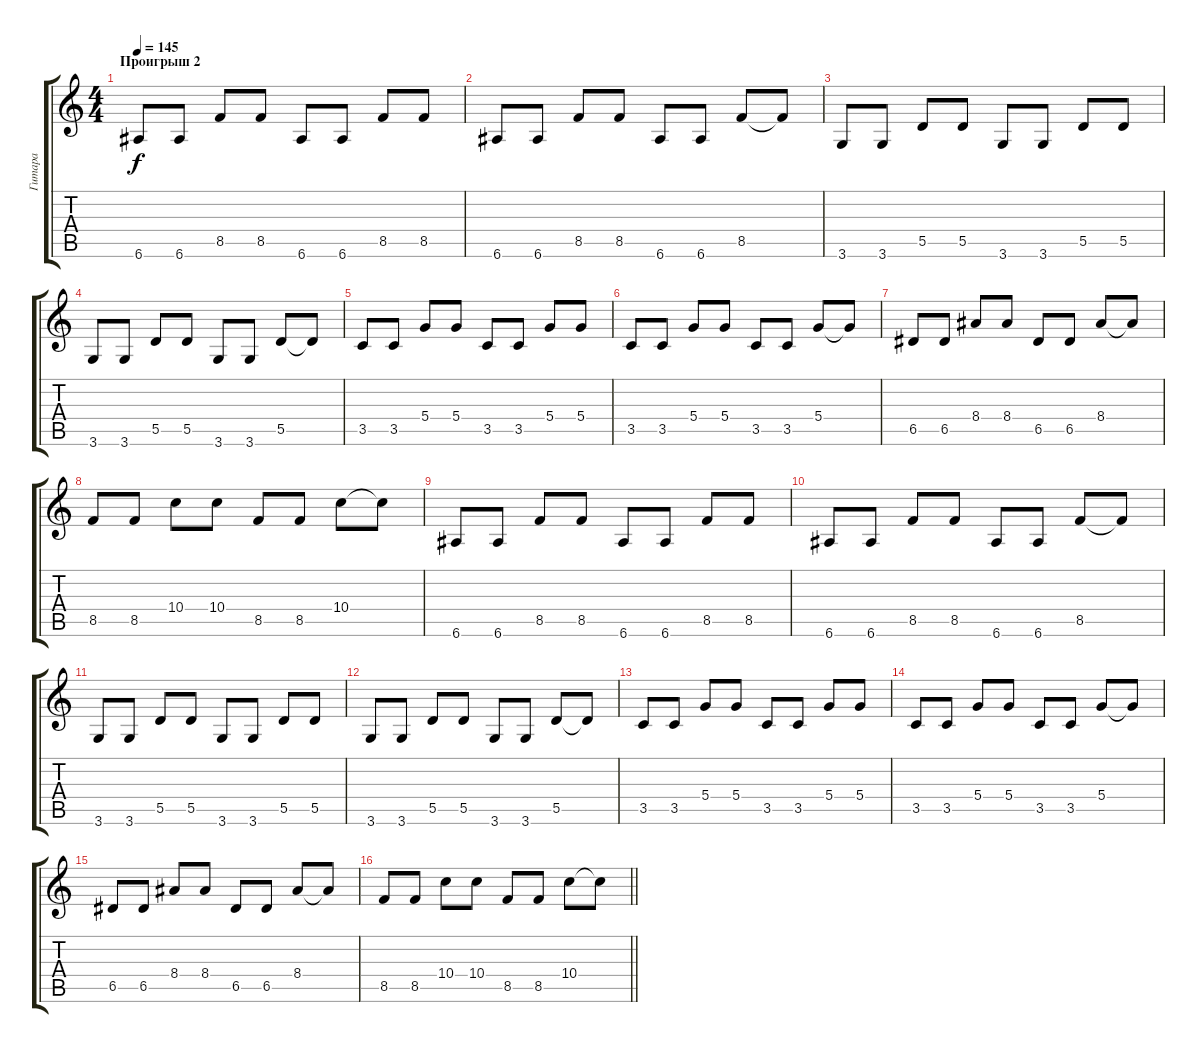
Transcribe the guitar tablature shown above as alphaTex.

\track ("Гитара" "Гитара") {instrument overdrivenguitar}
\staff {score tabs}
\tuning (E4 B3 G3 D3 A2 E2) {hide}
\ts (4 4)
\section ("" "Проигрыш 2")
\tempo 145
\clef g2
\ks c
6.6.8{dy f} 6.6.8 8.5.8 8.5.8 6.6.8 6.6.8 8.5.8 8.5.8 |
6.6.8 6.6.8 8.5.8 8.5.8 6.6.8 6.6.8 8.5.8 8.5{t}.8 |
3.6.8 3.6.8 5.5.8 5.5.8 3.6.8 3.6.8 5.5.8 5.5.8 |
3.6.8 3.6.8 5.5.8 5.5.8 3.6.8 3.6.8 5.5.8 5.5{t}.8 |
3.5.8 3.5.8 5.4.8 5.4.8 3.5.8 3.5.8 5.4.8 5.4.8 |
3.5.8 3.5.8 5.4.8 5.4.8 3.5.8 3.5.8 5.4.8 5.4{t}.8 |
6.5.8 6.5.8 8.4.8 8.4.8 6.5.8 6.5.8 8.4.8 8.4{t}.8 |
8.5.8 8.5.8 10.4.8 10.4.8 8.5.8 8.5.8 10.4.8 10.4{t}.8 |
6.6.8 6.6.8 8.5.8 8.5.8 6.6.8 6.6.8 8.5.8 8.5.8 |
6.6.8 6.6.8 8.5.8 8.5.8 6.6.8 6.6.8 8.5.8 8.5{t}.8 |
3.6.8 3.6.8 5.5.8 5.5.8 3.6.8 3.6.8 5.5.8 5.5.8 |
3.6.8 3.6.8 5.5.8 5.5.8 3.6.8 3.6.8 5.5.8 5.5{t}.8 |
3.5.8 3.5.8 5.4.8 5.4.8 3.5.8 3.5.8 5.4.8 5.4.8 |
3.5.8 3.5.8 5.4.8 5.4.8 3.5.8 3.5.8 5.4.8 5.4{t}.8 |
6.5.8 6.5.8 8.4.8 8.4.8 6.5.8 6.5.8 8.4.8 8.4{t}.8 |
\barLineRight lightlight
8.5.8 8.5.8 10.4.8 10.4.8 8.5.8 8.5.8 10.4.8 10.4{t}.8
